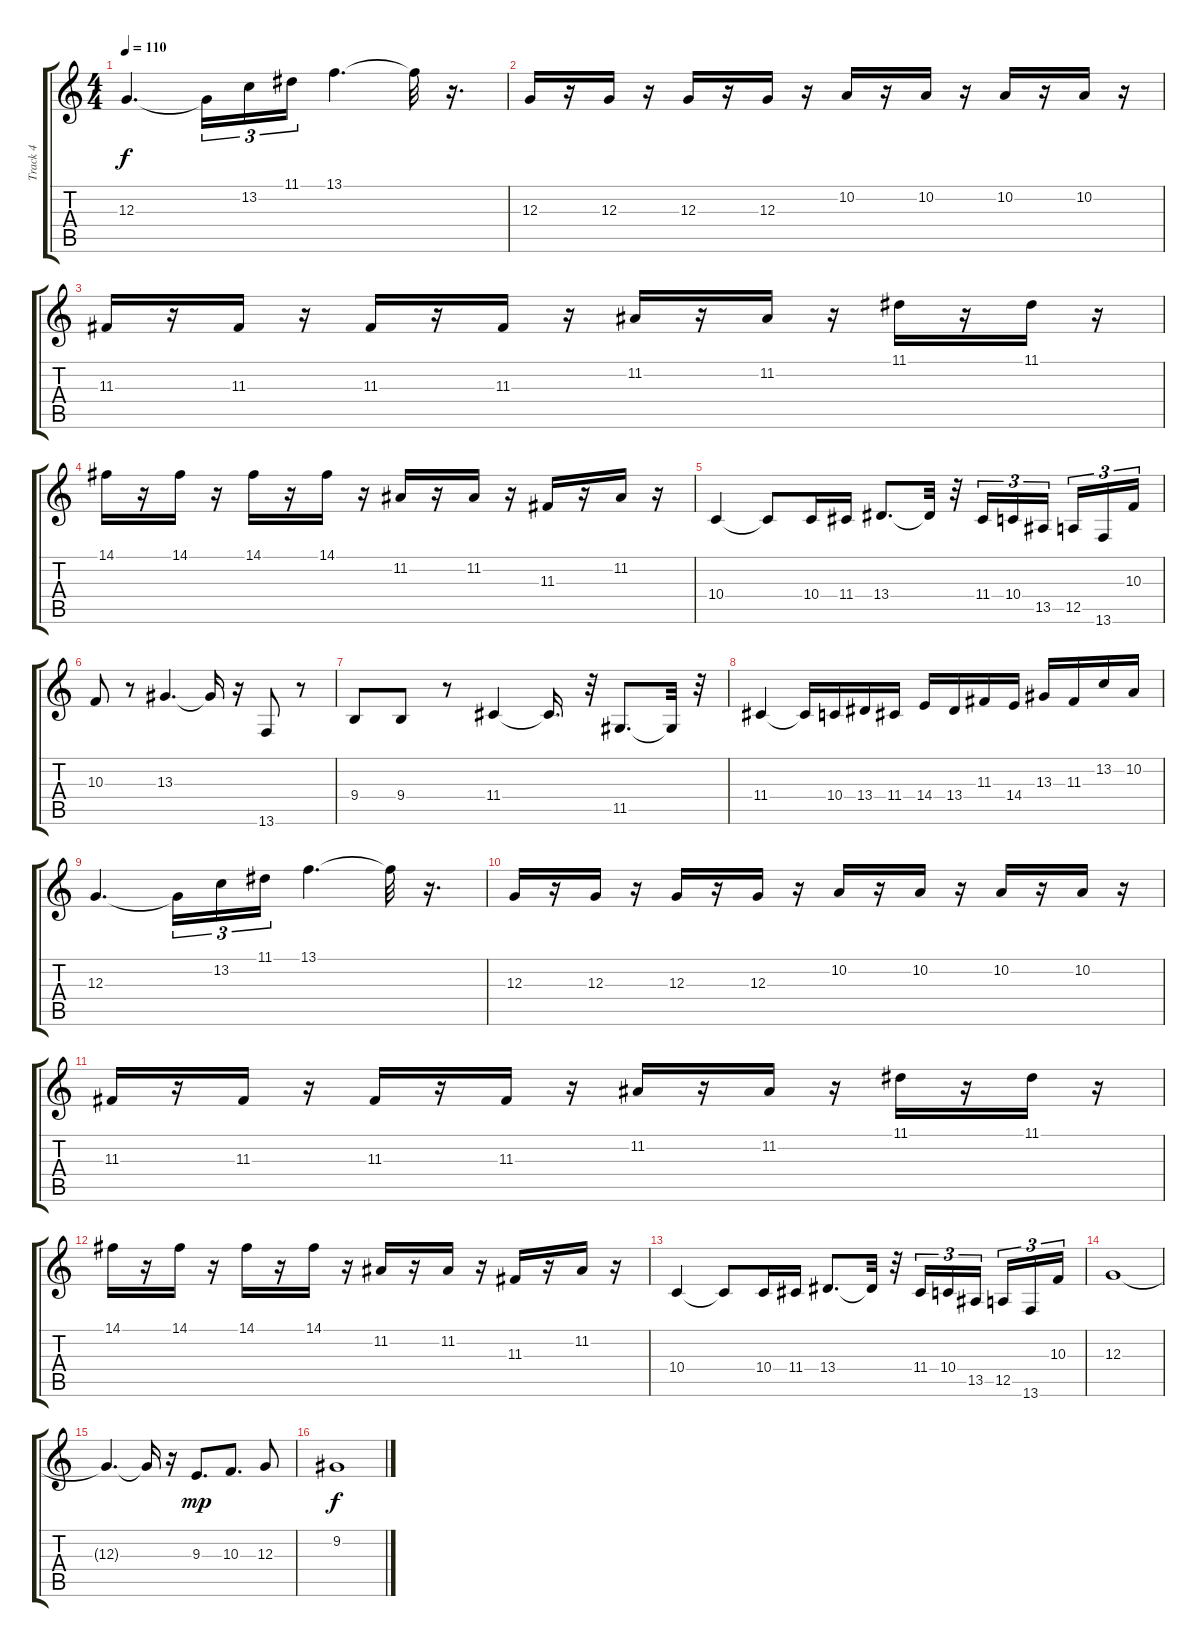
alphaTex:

\track ("Track 4" "Track 4") {instrument stringensemble1}
\staff {score tabs}
\tuning (E4 B3 G3 D3 A2 E2) {hide}
\ts (4 4)
\tempo 110
\clef g2
\ks c
12.3.4{d dy f} 12.3{t}.16{tu (3 2)} 13.2.16{tu (3 2)} 11.1.16{tu (3 2)} 13.1.4{d} 13.1{t}.32 r.16{d} |
12.3.16 r.16 12.3.16 r.16 12.3.16 r.16 12.3.16 r.16 10.2.16 r.16 10.2.16 r.16 10.2.16 r.16 10.2.16 r.16 |
11.3.16 r.16 11.3.16 r.16 11.3.16 r.16 11.3.16 r.16 11.2.16 r.16 11.2.16 r.16 11.1.16 r.16 11.1.16 r.16 |
14.1.16 r.16 14.1.16 r.16 14.1.16 r.16 14.1.16 r.16 11.2.16 r.16 11.2.16 r.16 11.3.16 r.16 11.2.16 r.16 |
10.4.4 10.4{t}.8 10.4.16 11.4.16 13.4.8{d} 13.4{t}.32 r.32 11.4.16{tu (3 2)} 10.4.16{tu (3 2)} 13.5.16{tu (3 2) beam splitsecondary} 12.5.16{tu (3 2)} 13.6.16{tu (3 2)} 10.3.16{tu (3 2)} |
10.3.8{instrument viola} r.8 13.3.4{d} 13.3{t}.16 r.16 13.6.8 r.8 |
9.4.8 9.4.8 r.8 11.4.4 11.4{t}.16{d} r.32 11.5.8{d} 11.5{t}.32 r.32 |
11.4.4 11.4{t}.16 10.4.16 13.4.16 11.4.16 14.4.16 13.4.16 11.3.16 14.4.16 13.3.16 11.3.16 13.2.16 10.2.16 |
12.3.4{d} 12.3{t}.16{tu (3 2)} 13.2.16{tu (3 2)} 11.1.16{tu (3 2)} 13.1.4{d} 13.1{t}.32 r.16{d} |
12.3.16 r.16 12.3.16 r.16 12.3.16 r.16 12.3.16 r.16 10.2.16 r.16 10.2.16 r.16 10.2.16 r.16 10.2.16 r.16 |
11.3.16 r.16 11.3.16 r.16 11.3.16 r.16 11.3.16 r.16 11.2.16 r.16 11.2.16 r.16 11.1.16 r.16 11.1.16 r.16 |
14.1.16 r.16 14.1.16 r.16 14.1.16 r.16 14.1.16 r.16 11.2.16 r.16 11.2.16 r.16 11.3.16 r.16 11.2.16 r.16 |
10.4.4 10.4{t}.8 10.4.16 11.4.16 13.4.8{d} 13.4{t}.32 r.32 11.4.16{tu (3 2)} 10.4.16{tu (3 2)} 13.5.16{tu (3 2) beam splitsecondary} 12.5.16{tu (3 2)} 13.6.16{tu (3 2)} 10.3.16{tu (3 2)} |
12.3.1{instrument trombone} |
12.3{t}.4{d} 12.3{t}.16 r.16 9.3.8{d dy mp} 10.3.8{d} 12.3.8 |
9.2.1{dy f}
